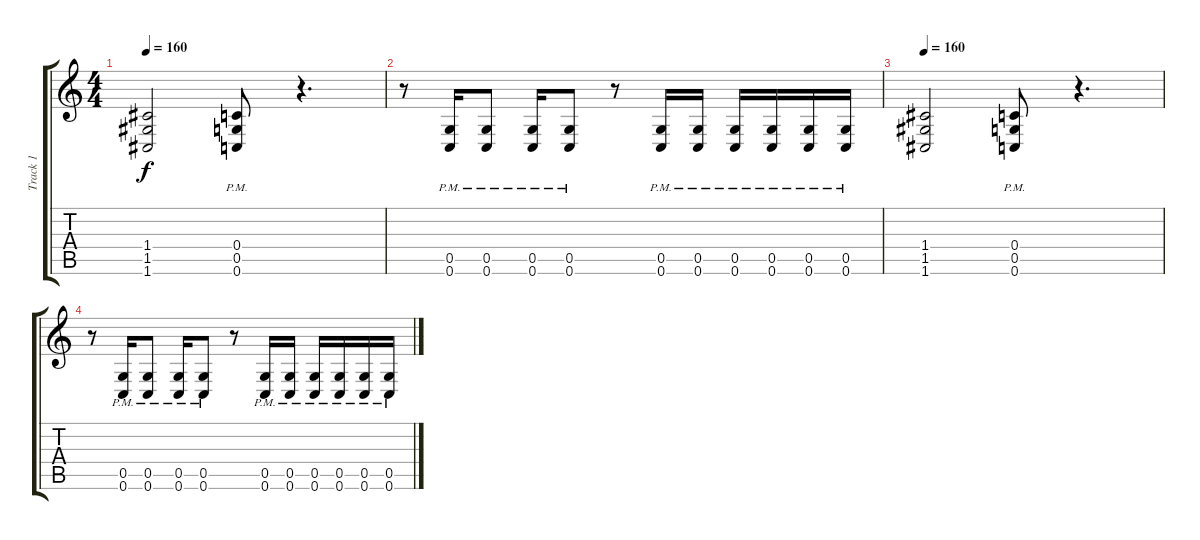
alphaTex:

\track ("Track 1" "Track 1") {instrument distortionguitar}
\staff {score tabs}
\tuning (D4 A3 F3 C3 G2 C2) {hide}
\ts (4 4)
\tempo 160
\clef g2
\ks c
(1.4 1.5 1.6).2{dy f} (0.4{pm} 0.5{pm} 0.6{pm}).8 r.4{d} |
r.8 (0.5{pm} 0.6{pm}).16 (0.5{pm} 0.6{pm}).8 (0.5{pm} 0.6{pm}).16 (0.5{pm} 0.6{pm}).8 r.8 (0.5{pm} 0.6{pm}).16 (0.5{pm} 0.6{pm}).16 (0.5{pm} 0.6{pm}).16 (0.5{pm} 0.6{pm}).16 (0.5{pm} 0.6{pm}).16 (0.5{pm} 0.6{pm}).16 |
\tempo 160
(1.4 1.5 1.6).2 (0.4{pm} 0.5{pm} 0.6{pm}).8 r.4{d} |
r.8 (0.5{pm} 0.6{pm}).16 (0.5{pm} 0.6{pm}).8 (0.5{pm} 0.6{pm}).16 (0.5{pm} 0.6{pm}).8 r.8 (0.5{pm} 0.6{pm}).16 (0.5{pm} 0.6{pm}).16 (0.5{pm} 0.6{pm}).16 (0.5{pm} 0.6{pm}).16 (0.5{pm} 0.6{pm}).16 (0.5{pm} 0.6{pm}).16
